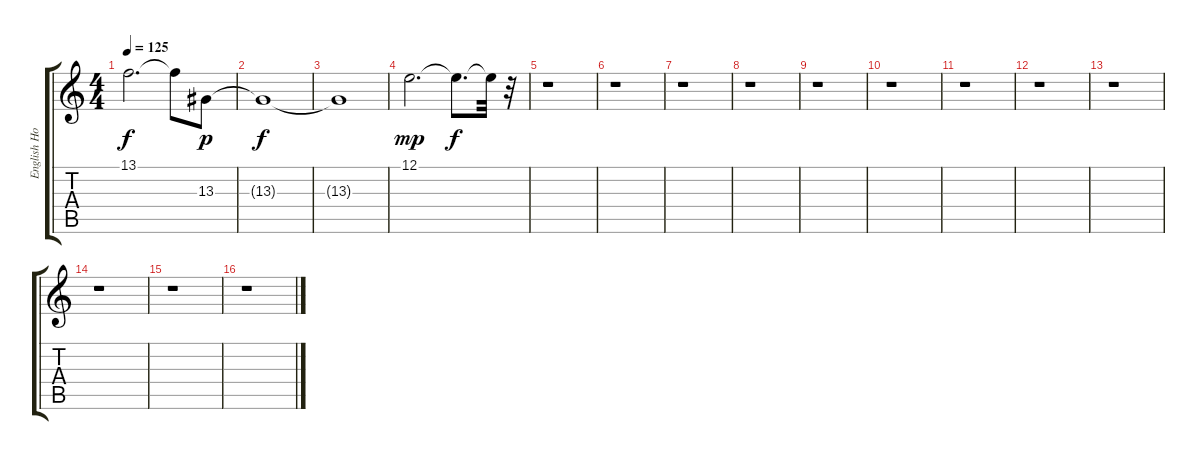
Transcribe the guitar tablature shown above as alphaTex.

\track ("English Horn" "English Ho") {instrument englishhorn}
\staff {score tabs}
\tuning (E4 B3 G3 D3 A2 E2) {hide}
\ts (4 4)
\tempo 125
\clef g2
\ks c
13.1{t}.2{d dy f} 13.1{t}.8 13.3.8{dy p volume 9} |
13.3{t}.1{dy f} |
13.3{t}.1 |
12.1.2{d dy mp volume 10} 12.1{t}.8{d dy f} 12.1{t}.32 r.32 |
r.1 |
r.1 |
r.1 |
r.1 |
r.1 |
r.1 |
r.1 |
r.1 |
r.1 |
r.1 |
r.1 |
r.1
